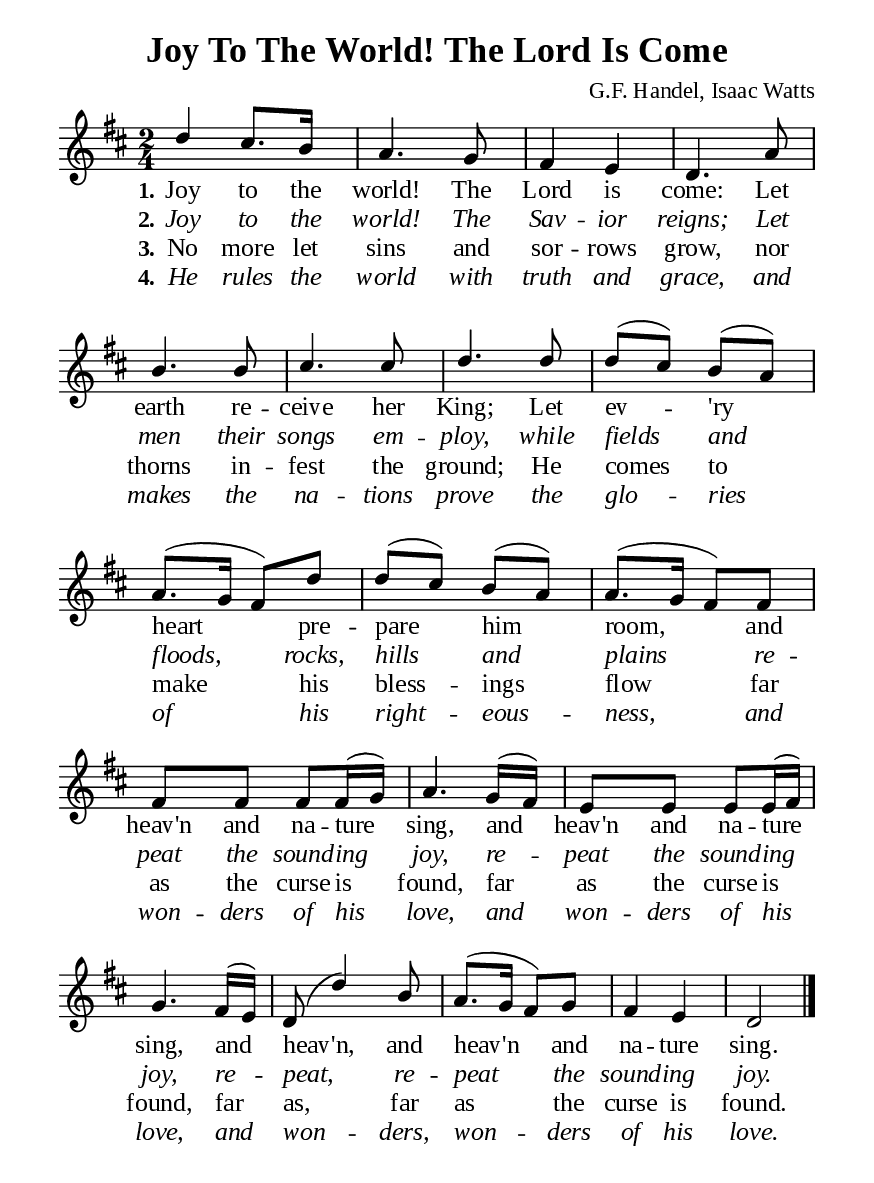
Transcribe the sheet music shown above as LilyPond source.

\version "2.18.2"

\header {
  title = "Joy To The World! The Lord Is Come"
  composer = "G.F. Handel, Isaac Watts"
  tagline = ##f
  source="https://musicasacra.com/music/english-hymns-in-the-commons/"
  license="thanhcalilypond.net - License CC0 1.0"
}

global= {
  \key d \major
  \time 2/4
  \override Score.BarNumber.break-visibility = ##(#f #f #f)
  \override Lyrics.LyricSpace.minimum-distance = #3.0
}

\paper {
  #(set-paper-size "a5")
  top-margin = 10\mm
  bottom-margin = 5\mm
  left-margin = 10\mm
  right-margin = 10\mm
  indent = #0
  #(define fonts
	 (make-pango-font-tree "Liberation Serif"
	 		       "Liberation Serif"
			       "Liberation Serif"
			       (/ 20 20)))
  system-system-spacing = #'((basic-distance . 3) (padding . 3))
}

printItalic = \with {
  \override LyricText.font-shape = #'italic
}

% Verse music
musicVerseSoprano = \relative c'' {
  %{	01	%} d4 cis8. b16 |
  %{	02	%} a4. g8 |
  %{	03	%} fis4 e |
  %{	04	%} d4. a'8 |
  %{	05	%} b4. b8 |
  %{	06	%} cis4. cis8 |
  %{	07	%} d4. d8 |
  %{	08	%} d8 (cis) b (a) |
  %{	09	%} a8. (g16 fis8) d'8 |
  %{	10	%} d8 (cis) b (a) |
  %{	11	%} a8. (g16 fis8) fis |
  %{	12	%} fis fis fis fis16 (g) |
  %{	13	%} a4. g16 (fis) |
  %{	14	%} e8 e e e16 (fis) |
  %{	15	%} g4. fis16 (e) |
  %{	16	%} d8 (d'4) b8 |
  %{	17	%} a8. (g16 fis8) g |
  %{	18	%} fis4 e |
  %{	19	%} d2 \bar "|."
}

% Verse lyrics
verseOne = \lyricmode {
  \set stanza = #"1."
  Joy to the world! The Lord is come:
  Let earth re -- ceive her King;
  Let ev -- 'ry heart pre -- pare him room,
  and heav'n and na -- ture sing,
  and heav'n and na -- ture sing,
  and heav'n, and heav'n and na -- ture sing.
}

verseTwo = \lyricmode {
  \set stanza = #"2."
  Joy to the world! The Sav -- ior reigns;
  Let men their songs em -- ploy, while fields and floods,
  rocks, hills and plains re -- peat the sound -- ing joy,
  re -- peat the sound -- ing joy, re -- peat,
  re -- peat the sound -- ing joy.
}

verseThree = \lyricmode {
  \set stanza = #"3."
  No more let sins and sor -- rows grow,
  nor thorns in -- fest the ground;
  He comes to make his bless -- ings flow far as the curse is found,
  far as the curse is found, far as, far as the curse is found.
}

verseFour = \lyricmode {
  \set stanza = #"4."
  He rules the world with truth and grace,
  and makes the na -- tions prove the glo -- ries of his right -- eous -- ness,
  and won -- ders of his love,
  and won -- ders of his love, and won -- ders, won -- ders of his love.
}

% Layout
\score {
    \new ChoirStaff <<
      \new Staff <<
        \clef "treble"
        \new Voice = "sopranos" { \global \stemUp \slurUp \musicVerseSoprano }
      >>
      \new Lyrics \lyricsto sopranos \verseOne
      \new Lyrics \printItalic \lyricsto sopranos \verseTwo
      \new Lyrics \lyricsto sopranos \verseThree
      \new Lyrics \printItalic \lyricsto sopranos \verseFour
    >>
}
